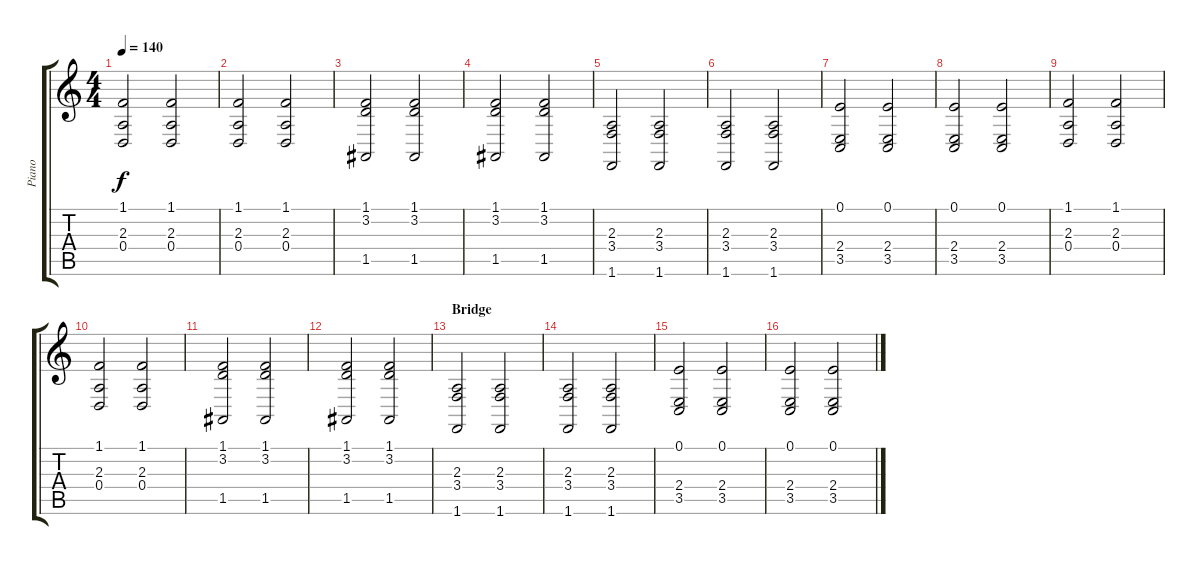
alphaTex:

\track ("Piano" "Piano") {instrument acousticgrandpiano}
\staff {score tabs}
\tuning (E4 B3 G3 D3 A2 E2) {hide}
\ts (4 4)
\tempo 140
\clef g2
\ks c
(1.1 2.3 0.4).2{dy f} (1.1 2.3 0.4).2 |
(1.1 2.3 0.4).2 (1.1 2.3 0.4).2 |
(1.1 3.2 1.5).2 (1.1 3.2 1.5).2 |
(1.1 3.2 1.5).2 (1.1 3.2 1.5).2 |
(2.3 3.4 1.6).2 (2.3 3.4 1.6).2 |
(2.3 3.4 1.6).2 (2.3 3.4 1.6).2 |
(0.1 2.4 3.5).2 (0.1 2.4 3.5).2 |
(0.1 2.4 3.5).2 (0.1 2.4 3.5).2 |
(1.1 2.3 0.4).2 (1.1 2.3 0.4).2 |
(1.1 2.3 0.4).2 (1.1 2.3 0.4).2 |
(1.1 3.2 1.5).2 (1.1 3.2 1.5).2 |
(1.1 3.2 1.5).2 (1.1 3.2 1.5).2 |
\section ("" "Bridge")
(2.3 3.4 1.6).2 (2.3 3.4 1.6).2 |
(2.3 3.4 1.6).2 (2.3 3.4 1.6).2 |
(0.1 2.4 3.5).2 (0.1 2.4 3.5).2 |
(0.1 2.4 3.5).2 (0.1 2.4 3.5).2
